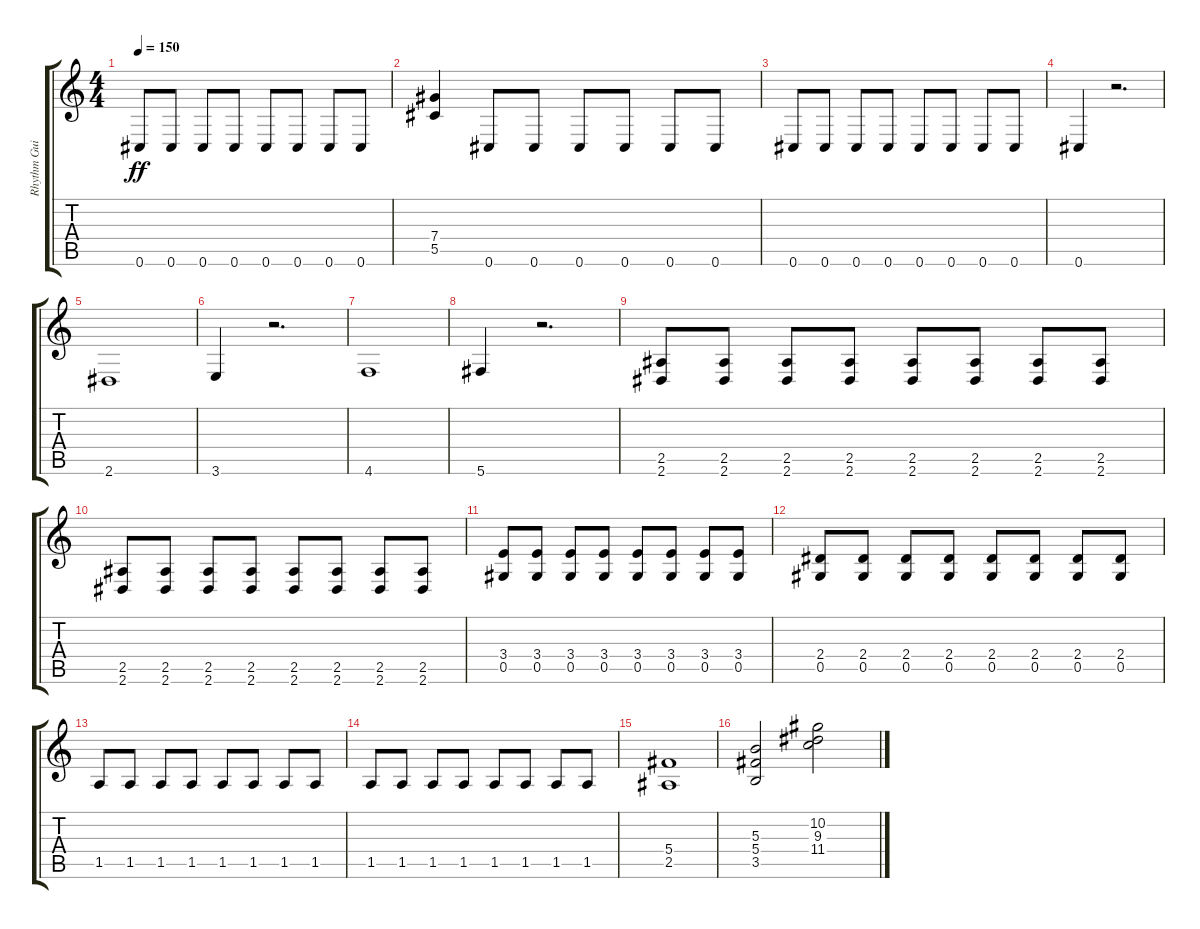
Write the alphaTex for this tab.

\track ("Rhythm Guitar" "Rhythm Gui") {instrument overdrivenguitar}
\staff {score tabs}
\tuning (Eb4 Bb3 Gb3 Db3 Ab2 Db2) {hide}
\ts (4 4)
\tempo 150
\clef g2
\ks c
0.6.8{dy ff} 0.6.8 0.6.8 0.6.8 0.6.8 0.6.8 0.6.8 0.6.8 |
(7.4 5.5).4 0.6.8 0.6.8 0.6.8 0.6.8 0.6.8 0.6.8 |
0.6.8 0.6.8 0.6.8 0.6.8 0.6.8 0.6.8 0.6.8 0.6.8 |
0.6.4 r.2{d} |
2.6.1 |
3.6.4 r.2{d} |
4.6.1 |
5.6.4 r.2{d} |
(2.5 2.6).8 (2.5 2.6).8 (2.5 2.6).8 (2.5 2.6).8 (2.5 2.6).8 (2.5 2.6).8 (2.5 2.6).8 (2.5 2.6).8 |
(2.5 2.6).8 (2.5 2.6).8 (2.5 2.6).8 (2.5 2.6).8 (2.5 2.6).8 (2.5 2.6).8 (2.5 2.6).8 (2.5 2.6).8 |
(3.4 0.5).8 (3.4 0.5).8 (3.4 0.5).8 (3.4 0.5).8 (3.4 0.5).8 (3.4 0.5).8 (3.4 0.5).8 (3.4 0.5).8 |
(2.4 0.5).8 (2.4 0.5).8 (2.4 0.5).8 (2.4 0.5).8 (2.4 0.5).8 (2.4 0.5).8 (2.4 0.5).8 (2.4 0.5).8 |
1.5.8 1.5.8 1.5.8 1.5.8 1.5.8 1.5.8 1.5.8 1.5.8 |
1.5.8 1.5.8 1.5.8 1.5.8 1.5.8 1.5.8 1.5.8 1.5.8 |
(5.4 2.5).1 |
(5.3 5.4 3.5).2 (10.2 9.3 11.4).2
